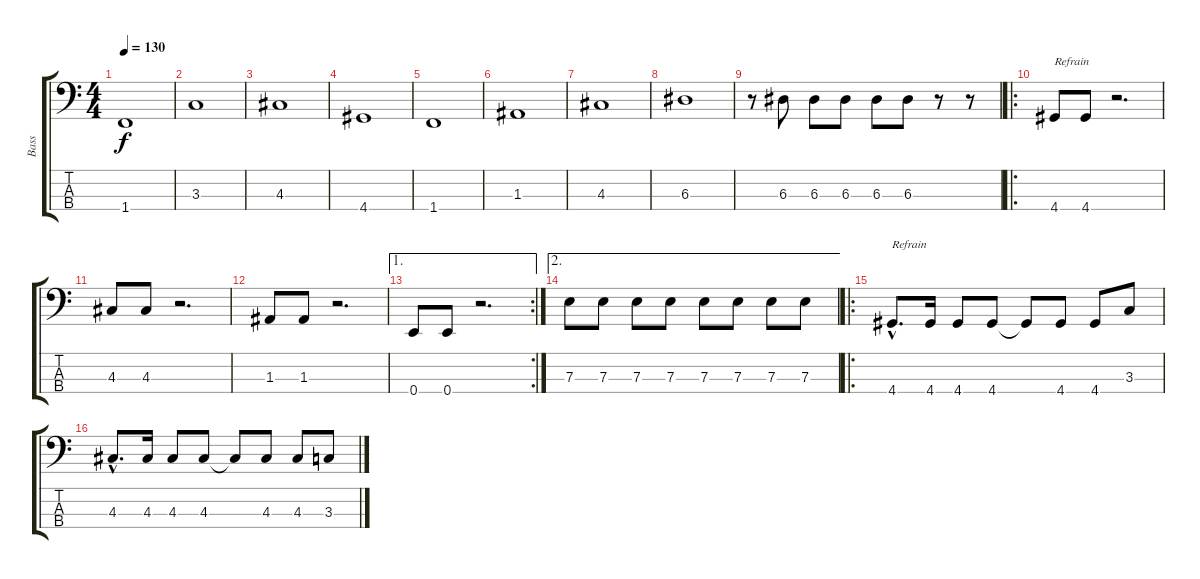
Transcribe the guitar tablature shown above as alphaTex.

\track ("Bass" "Bass") {instrument electricbassfinger}
\staff {score tabs}
\tuning (G2 D2 A1 E1) {hide}
\ts (4 4)
\tempo 130
\clef f4
\ks c
1.4.1{dy f} |
3.3.1 |
4.3.1 |
4.4.1 |
1.4.1 |
1.3.1 |
4.3.1 |
6.3.1 |
r.8 6.3.8 6.3.8 6.3.8 6.3.8 6.3.8 r.8 r.8 |
\ro
4.4.8{txt "Refrain"} 4.4.8 r.2{d} |
4.3.8 4.3.8 r.2{d} |
1.3.8 1.3.8 r.2{d} |
\ae 1
\rc 2
0.4.8 0.4.8 r.2{d} |
\ae 2
7.3.8 7.3.8 7.3.8 7.3.8 7.3.8 7.3.8 7.3.8 7.3.8 |
\ro
4.4{hac}.8{d txt "Refrain"} 4.4.16 4.4.8 4.4.8 4.4{t}.8 4.4.8 4.4.8 3.3.8 |
4.3{hac}.8{d} 4.3.16 4.3.8 4.3.8 4.3{t}.8 4.3.8 4.3.8 3.3.8
